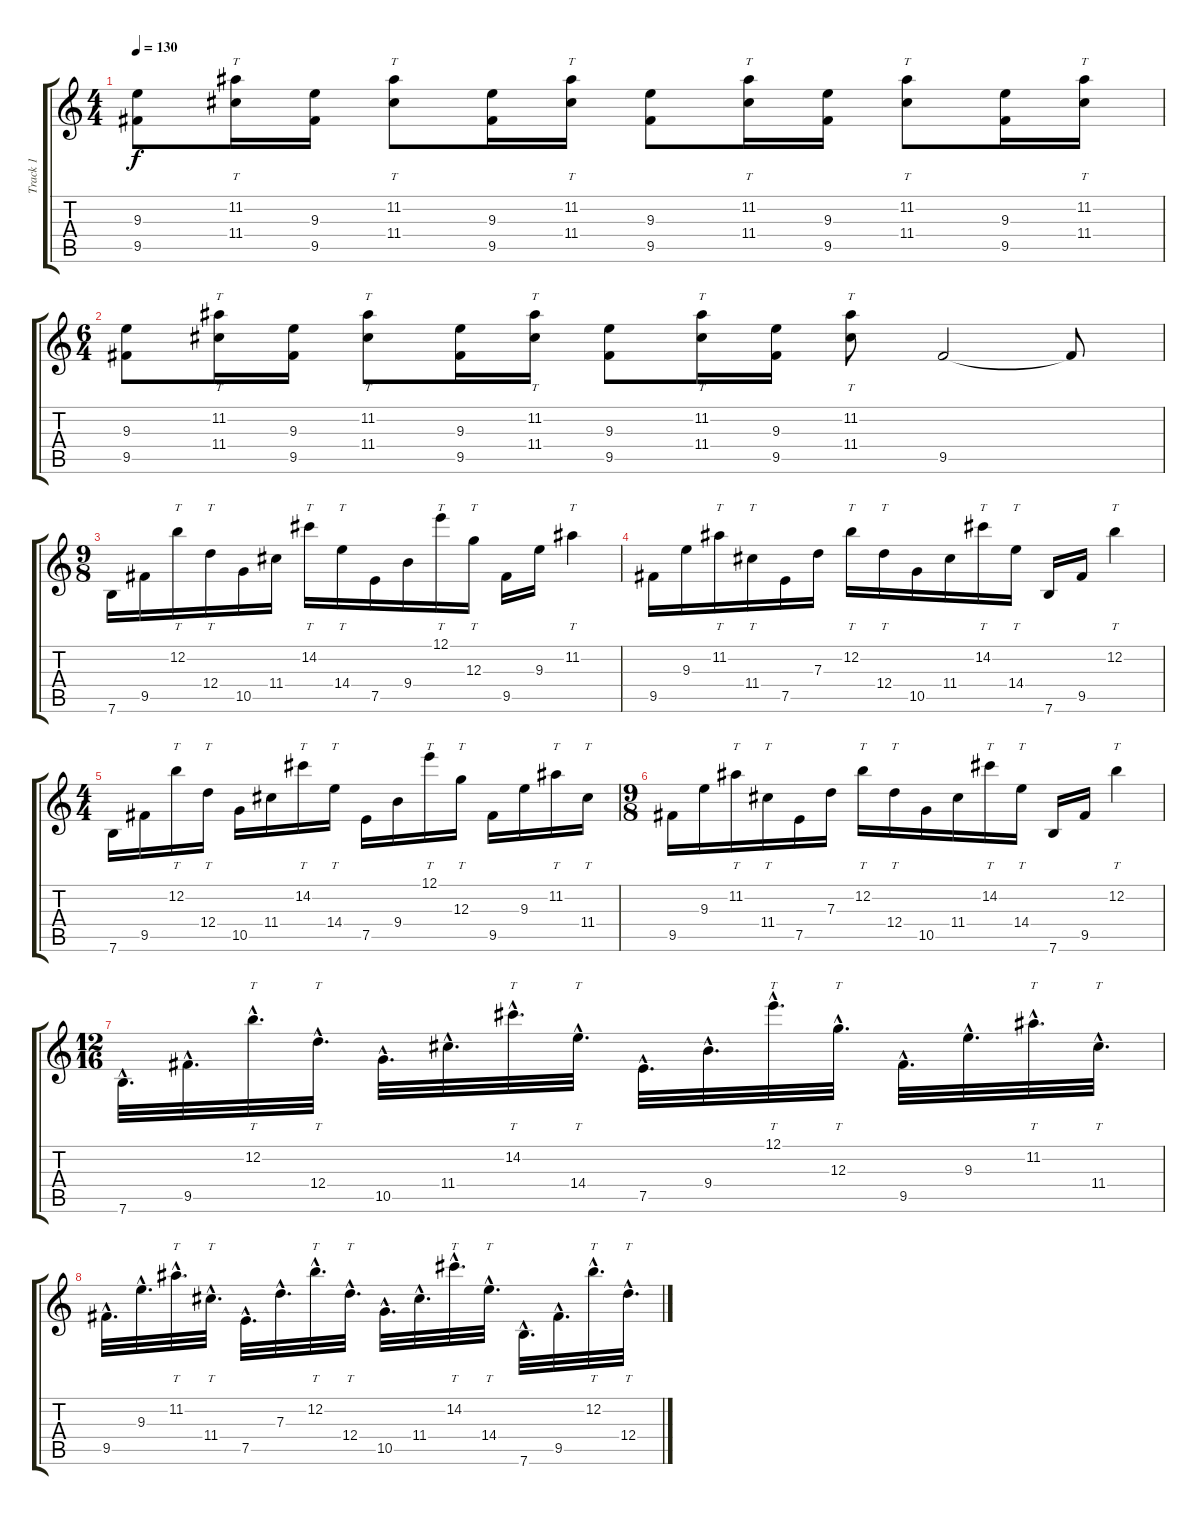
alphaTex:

\track ("Track 1" "Track 1") {instrument electricguitarjazz}
\staff {score tabs}
\tuning (E4 B3 G3 D3 A2 E2) {hide}
\ts (4 4)
\tempo 130
\clef g2
\ks c
(9.3 9.5).8{dy f} (11.2 11.4).16{tt} (9.3 9.5).16 (11.2 11.4).8{tt} (9.3 9.5).16 (11.2 11.4).16{tt} (9.3 9.5).8 (11.2 11.4).16{tt} (9.3 9.5).16 (11.2 11.4).8{tt} (9.3 9.5).16 (11.2 11.4).16{tt} |
\ts (6 4)
(9.3 9.5).8 (11.2 11.4).16{tt} (9.3 9.5).16 (11.2 11.4).8{tt} (9.3 9.5).16 (11.2 11.4).16{tt} (9.3 9.5).8 (11.2 11.4).16{tt} (9.3 9.5).16 (11.2 11.4).8{tt} 9.5.2 9.5{t}.8 |
\ts (9 8)
7.6.16 9.5.16 12.2.16{tt} 12.4.16{tt} 10.5.16 11.4.16 14.2.16{tt} 14.4.16{tt} 7.5.16 9.4.16 12.1.16{tt} 12.3.16{tt} 9.5.16 9.3.16 11.2.4{tt} |
9.5.16 9.3.16 11.2.16{tt} 11.4.16{tt} 7.5.16 7.3.16 12.2.16{tt} 12.4.16{tt} 10.5.16 11.4.16 14.2.16{tt} 14.4.16{tt} 7.6.16 9.5.16 12.2.4{tt} |
\ts (4 4)
7.6.16 9.5.16 12.2.16{tt} 12.4.16{tt} 10.5.16 11.4.16 14.2.16{tt} 14.4.16{tt} 7.5.16 9.4.16 12.1.16{tt} 12.3.16{tt} 9.5.16 9.3.16 11.2.16{tt} 11.4.16{tt} |
\ts (9 8)
9.5.16 9.3.16 11.2.16{tt} 11.4.16{tt} 7.5.16 7.3.16 12.2.16{tt} 12.4.16{tt} 10.5.16 11.4.16 14.2.16{tt} 14.4.16{tt} 7.6.16 9.5.16 12.2.4{tt} |
\ts (12 16)
7.6{hac}.32{d} 9.5{hac}.32{d} 12.2{hac}.32{tt d} 12.4{hac}.32{tt d} 10.5{hac}.32{d} 11.4{hac}.32{d} 14.2{hac}.32{tt d} 14.4{hac}.32{tt d} 7.5{hac}.32{d} 9.4{hac}.32{d} 12.1{hac}.32{tt d} 12.3{hac}.32{tt d} 9.5{hac}.32{d} 9.3{hac}.32{d} 11.2{hac}.32{tt d} 11.4{hac}.32{tt d} |
9.5{hac}.32{d} 9.3{hac}.32{d} 11.2{hac}.32{tt d} 11.4{hac}.32{tt d} 7.5{hac}.32{d} 7.3{hac}.32{d} 12.2{hac}.32{tt d} 12.4{hac}.32{tt d} 10.5{hac}.32{d} 11.4{hac}.32{d} 14.2{hac}.32{tt d} 14.4{hac}.32{tt d} 7.6{hac}.32{d} 9.5{hac}.32{d} 12.2{hac}.32{tt d} 12.4{hac}.32{tt d}
